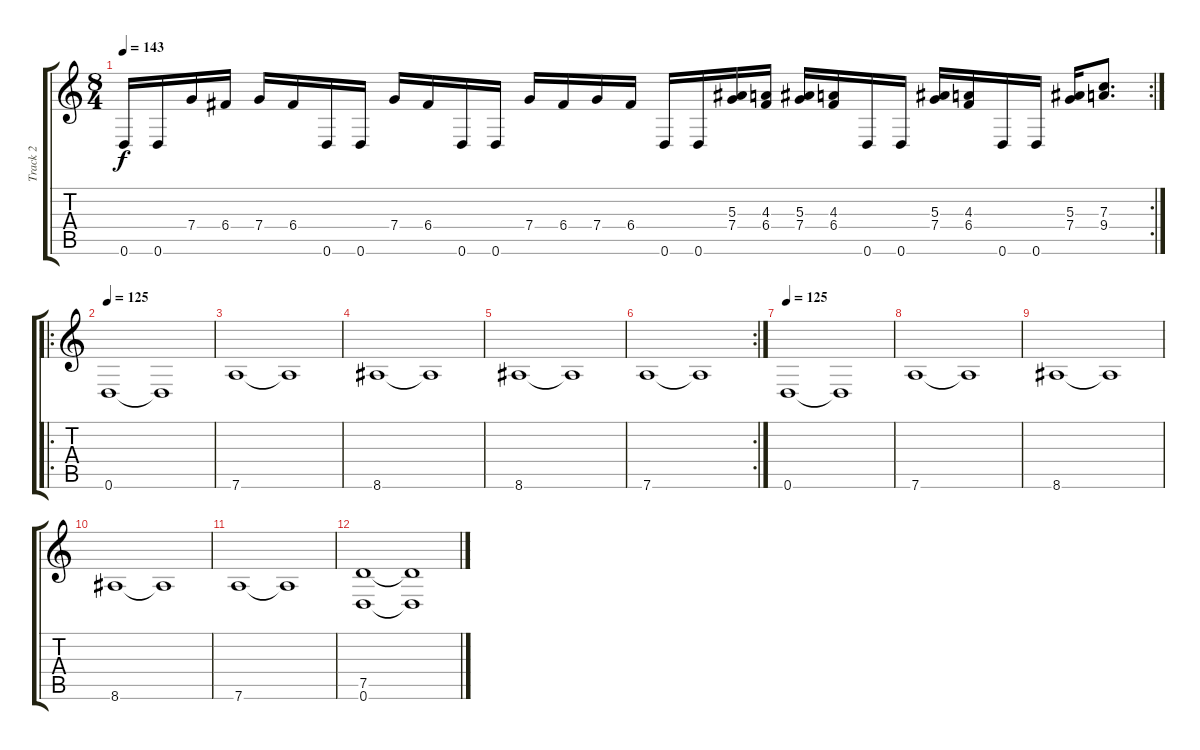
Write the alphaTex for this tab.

\track ("Track 2" "Track 2") {instrument overdrivenguitar}
\staff {score tabs}
\tuning (D4 A3 F3 C3 G2 D2) {hide}
\rc 2
\ts (8 4)
\tempo 143
\clef g2
\ks c
0.6.16{dy f} 0.6.16 7.4.16 6.4.16 7.4.16 6.4.16 0.6.16 0.6.16 7.4.16 6.4.16 0.6.16 0.6.16 7.4.16 6.4.16 7.4.16 6.4.16 0.6.16 0.6.16 (5.3 7.4).16 (4.3 6.4).16 (5.3 7.4).16 (4.3 6.4).16 0.6.16 0.6.16 (5.3 7.4).16 (4.3 6.4).16 0.6.16 0.6.16 (5.3 7.4).16 (7.3 9.4).8{d} |
\ro
\tempo 125
0.6.1 0.6{t}.1 |
7.6.1 7.6{t}.1 |
8.6.1 8.6{t}.1 |
8.6.1 8.6{t}.1 |
\rc 2
7.6.1 7.6{t}.1 |
\tempo 125
0.6.1 0.6{t}.1 |
7.6.1 7.6{t}.1 |
8.6.1 8.6{t}.1 |
8.6.1 8.6{t}.1 |
7.6.1 7.6{t}.1 |
(7.5 0.6).1{volume 0} (7.5{t} 0.6{t}).1
